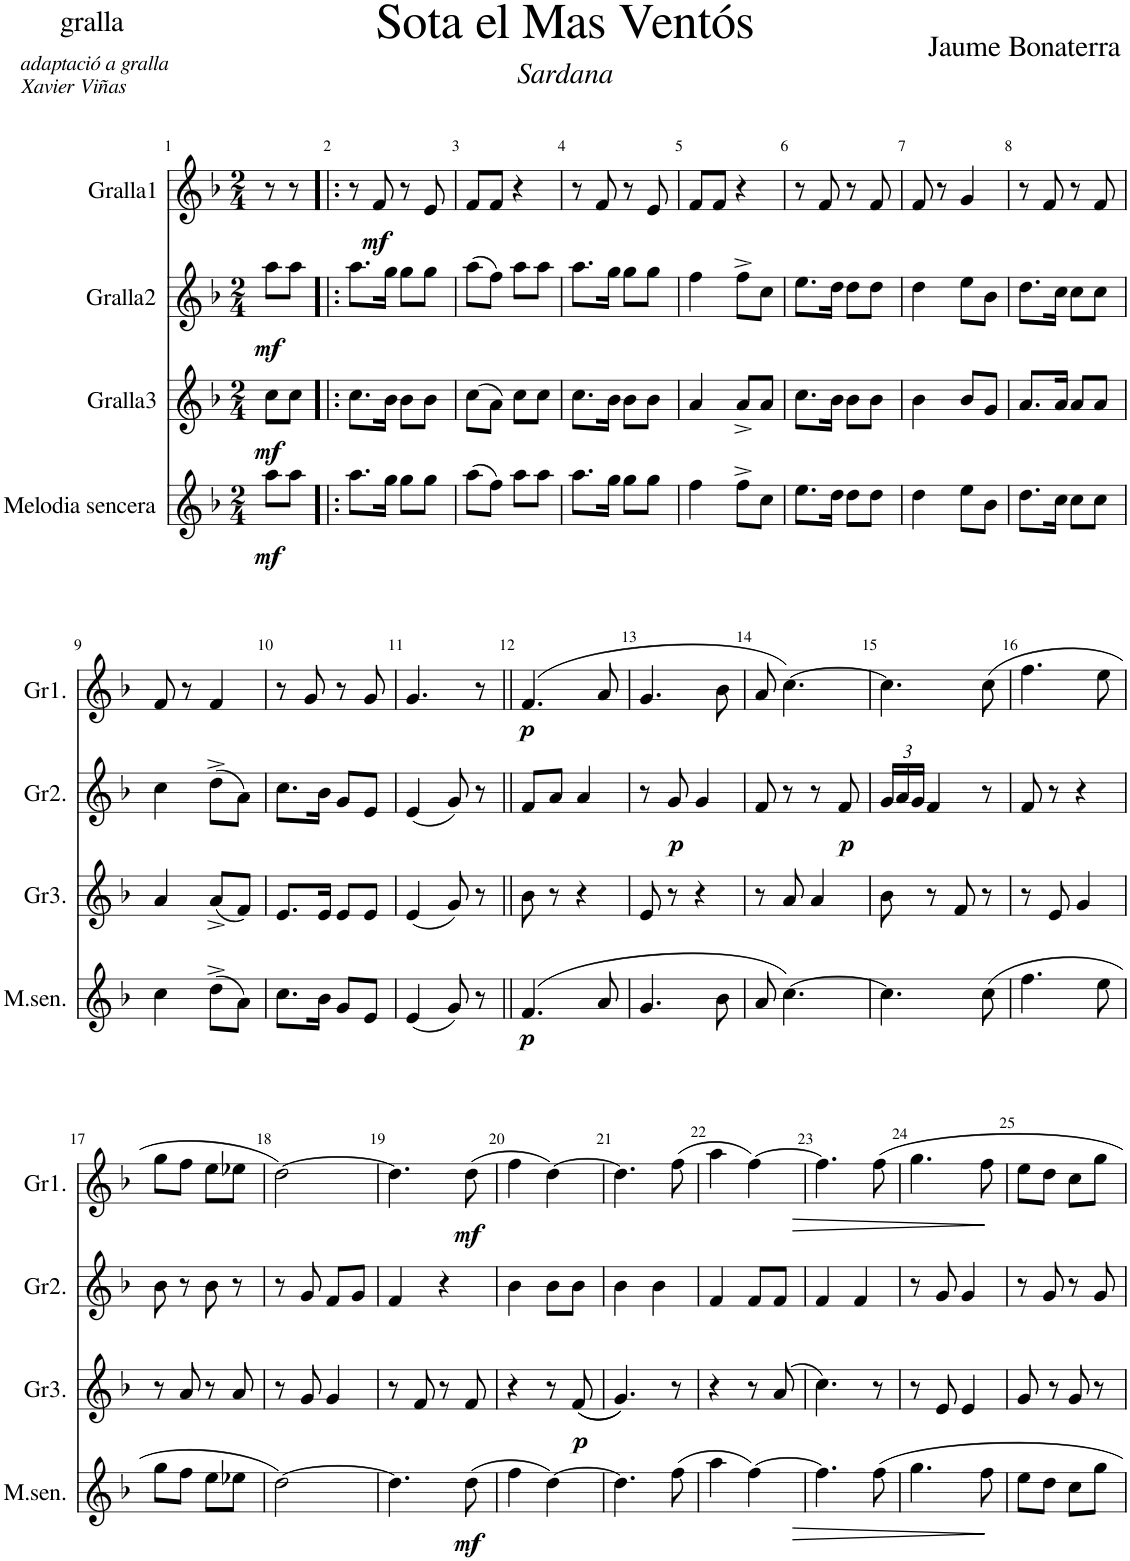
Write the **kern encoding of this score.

**kern	**dynam	**kern	**dynam	**kern	**dynam	**kern	**dynam
*part4	*part4	*part3	*part3	*part2	*part2	*part1	*part1
*staff4	*staff4	*staff3	*staff3	*staff2	*staff2	*staff1	*staff1
*I"Melodia sencera	*	*I"Gralla3	*	*I"Gralla2	*	*I"Gralla1	*
*I'M.sen.	*	*I'Gr3.	*	*I'Gr2.	*	*I'Gr1.	*
*clefG2	*	*clefG2	*	*clefG2	*	*clefG2	*
*k[b-]	*	*k[b-]	*	*k[b-]	*	*k[b-]	*
*M2/4	*	*M2/4	*	*M2/4	*	*M2/4	*
=1	=1	=1	=1	=1	=1	=1	=1
!	!LO:DY:b	!	!LO:DY:b	!	!LO:DY:b	!	!
8aa\L	mf	8cc\L	mf	8aa\L	mf	8r	.
8aa\J	.	8cc\J	.	8aa\J	.	8r	.
=2!|:	=2!|:	=2!|:	=2!|:	=2!|:	=2!|:	=2!|:	=2!|:
8.aa\L	.	8.cc\L	.	8.aa\L	.	8r	.
!	!	!	!	!	!	!	!LO:DY:b
.	.	.	.	.	.	8f/	mf
16gg\Jk	.	16b-\Jk	.	16gg\Jk	.	.	.
8gg\L	.	8b-\L	.	8gg\L	.	8r	.
8gg\J	.	8b-\J	.	8gg\J	.	8e/	.
=3	=3	=3	=3	=3	=3	=3	=3
(8aa\L	.	(8cc\L	.	(8aa\L	.	8f/L	.
8ff\J)	.	8a\J)	.	8ff\J)	.	8f/J	.
8aa\L	.	8cc\L	.	8aa\L	.	4r	.
8aa\J	.	8cc\J	.	8aa\J	.	.	.
=4	=4	=4	=4	=4	=4	=4	=4
8.aa\L	.	8.cc\L	.	8.aa\L	.	8r	.
.	.	.	.	.	.	8f/	.
16gg\Jk	.	16b-\Jk	.	16gg\Jk	.	.	.
8gg\L	.	8b-\L	.	8gg\L	.	8r	.
8gg\J	.	8b-\J	.	8gg\J	.	8e/	.
=5	=5	=5	=5	=5	=5	=5	=5
4ff\	.	4a/	.	4ff\	.	8f/L	.
.	.	.	.	.	.	8f/J	.
8ff^\L	.	8a^/L	.	8ff^\L	.	4r	.
8cc\J	.	8a/J	.	8cc\J	.	.	.
=6	=6	=6	=6	=6	=6	=6	=6
8.ee\L	.	8.cc\L	.	8.ee\L	.	8r	.
.	.	.	.	.	.	8f/	.
16dd\Jk	.	16b-\Jk	.	16dd\Jk	.	.	.
8dd\L	.	8b-\L	.	8dd\L	.	8r	.
8dd\J	.	8b-\J	.	8dd\J	.	8f/	.
=7	=7	=7	=7	=7	=7	=7	=7
4dd\	.	4b-\	.	4dd\	.	8f/	.
.	.	.	.	.	.	8r	.
8ee\L	.	8b-/L	.	8ee\L	.	4g/	.
8b-\J	.	8g/J	.	8b-\J	.	.	.
=8	=8	=8	=8	=8	=8	=8	=8
8.dd\L	.	8.a/L	.	8.dd\L	.	8r	.
.	.	.	.	.	.	8f/	.
16cc\Jk	.	16a/Jk	.	16cc\Jk	.	.	.
8cc\L	.	8a/L	.	8cc\L	.	8r	.
8cc\J	.	8a/J	.	8cc\J	.	8f/	.
!!LO:LB:g=z
=9	=9	=9	=9	=9	=9	=9	=9
4cc\	.	4a/	.	4cc\	.	8f/	.
.	.	.	.	.	.	8r	.
(8dd^\L	.	(8a^/L	.	(8dd^\L	.	4f/	.
8a\J)	.	8f/J)	.	8a\J)	.	.	.
=10	=10	=10	=10	=10	=10	=10	=10
8.cc\L	.	8.e/L	.	8.cc\L	.	8r	.
.	.	.	.	.	.	8g/	.
16b-\Jk	.	16e/Jk	.	16b-\Jk	.	.	.
8g/L	.	8e/L	.	8g/L	.	8r	.
8e/J	.	8e/J	.	8e/J	.	8g/	.
=11	=11	=11	=11	=11	=11	=11	=11
(4e/	.	(4e/	.	(4e/	.	4.g/	.
8g/)	.	8g/)	.	8g/)	.	.	.
8r	.	8r	.	8r	.	8r	.
=12||	=12||	=12||	=12||	=12||	=12||	=12||	=12||
!	!LO:DY:b	!	!	!	!	!	!LO:DY:b
(4.f/	p	8b-\	.	8f/L	.	(4.f/	p
.	.	8r	.	8a/J	.	.	.
.	.	4r	.	4a/	.	.	.
8a/	.	.	.	.	.	8a/	.
=13	=13	=13	=13	=13	=13	=13	=13
4.g/	.	8e/	.	8r	.	4.g/	.
!	!	!	!	!	!LO:DY:b	!	!
.	.	8r	.	8g/	p	.	.
.	.	4r	.	4g/	.	.	.
8b-\	.	.	.	.	.	8b-\	.
=14	=14	=14	=14	=14	=14	=14	=14
8a/	.	8r	.	8f/	.	8a/	.
[4.cc\)	.	8a/	.	8r	.	[4.cc\)	.
.	.	4a/	.	8r	.	.	.
!	!	!	!	!	!LO:DY:b	!	!
.	.	.	.	8f/	p	.	.
=15	=15	=15	=15	=15	=15	=15	=15
*	*	*	*	*Xbrackettup	*	*	*
4.cc\]	.	8b-\	.	24g/LL	.	4.cc\]	.
.	.	.	.	24a/	.	.	.
.	.	.	.	24g/JJ	.	.	.
.	.	8r	.	4f/	.	.	.
.	.	8f/	.	.	.	.	.
(8cc\	.	8r	.	8r	.	(8cc\	.
=16	=16	=16	=16	=16	=16	=16	=16
4.ff\	.	8r	.	8f/	.	4.ff\	.
.	.	8e/	.	8r	.	.	.
.	.	4g/	.	4r	.	.	.
8ee\	.	.	.	.	.	8ee\	.
!!LO:LB:g=z
=17	=17	=17	=17	=17	=17	=17	=17
8gg\L	.	8r	.	8b-\	.	8gg\L	.
8ff\J	.	8a/	.	8r	.	8ff\J	.
8ee\L	.	8r	.	8b-\	.	8ee\L	.
8ee-X\J	.	8a/	.	8r	.	8ee-X\J	.
=18	=18	=18	=18	=18	=18	=18	=18
[2dd\)	.	8r	.	8r	.	[2dd\)	.
.	.	8g/	.	8g/	.	.	.
.	.	4g/	.	8f/L	.	.	.
.	.	.	.	8g/J	.	.	.
=19	=19	=19	=19	=19	=19	=19	=19
4.dd\]	.	8r	.	4f/	.	4.dd\]	.
.	.	8f/	.	.	.	.	.
.	.	8r	.	4r	.	.	.
!	!LO:DY:b	!	!	!	!	!	!LO:DY:b
(8dd\	mf	8f/	.	.	.	(8dd\	mf
=20	=20	=20	=20	=20	=20	=20	=20
4ff\	.	4r	.	4b-\	.	4ff\	.
[4dd\)	.	8r	.	8b-\L	.	[4dd\)	.
!	!	!	!LO:DY:b	!	!	!	!
.	.	((8f/	p	8b-\J	.	.	.
=21	=21	=21	=21	=21	=21	=21	=21
4.dd\]	.	4.g/))	.	4b-\	.	4.dd\]	.
.	.	.	.	4b-\	.	.	.
(8ff\	.	8r	.	.	.	(8ff\	.
=22	=22	=22	=22	=22	=22	=22	=22
4aa\	.	4r	.	4f/	.	4aa\	.
[4ff\)	.	8r	.	8f/L	.	[4ff\)	.
.	.	(8a/	.	8f/J	.	.	.
=23	=23	=23	=23	=23	=23	=23	=23
!	!LO:HP:b	!	!	!	!	!	!LO:HP:b
4.ff\]	>	4.cc\)	.	4f/	.	4.ff\]	>
.	.	.	.	4f/	.	.	.
8ff\	.	8r	.	.	.	8ff\	.
.	]	.	.	.	.	.	]
=24	=24	=24	=24	=24	=24	=24	=24
4.gg\	.	8r	.	8r	.	4.gg\	.
.	.	8e/	.	8g/	.	.	.
.	.	4e/	.	4g/	.	.	.
8ff\	.	.	.	.	.	8ff\	.
=25	=25	=25	=25	=25	=25	=25	=25
8ee\L	.	8g/	.	8r	.	8ee\L	.
8dd\J	.	8r	.	8g/	.	8dd\J	.
8cc\L	.	8g/	.	8r	.	8cc\L	.
8gg\J	.	8r	.	8g/	.	8gg\J	.
=	=	=	=	=	=	=	=
*-	*-	*-	*-	*-	*-	*-	*-
